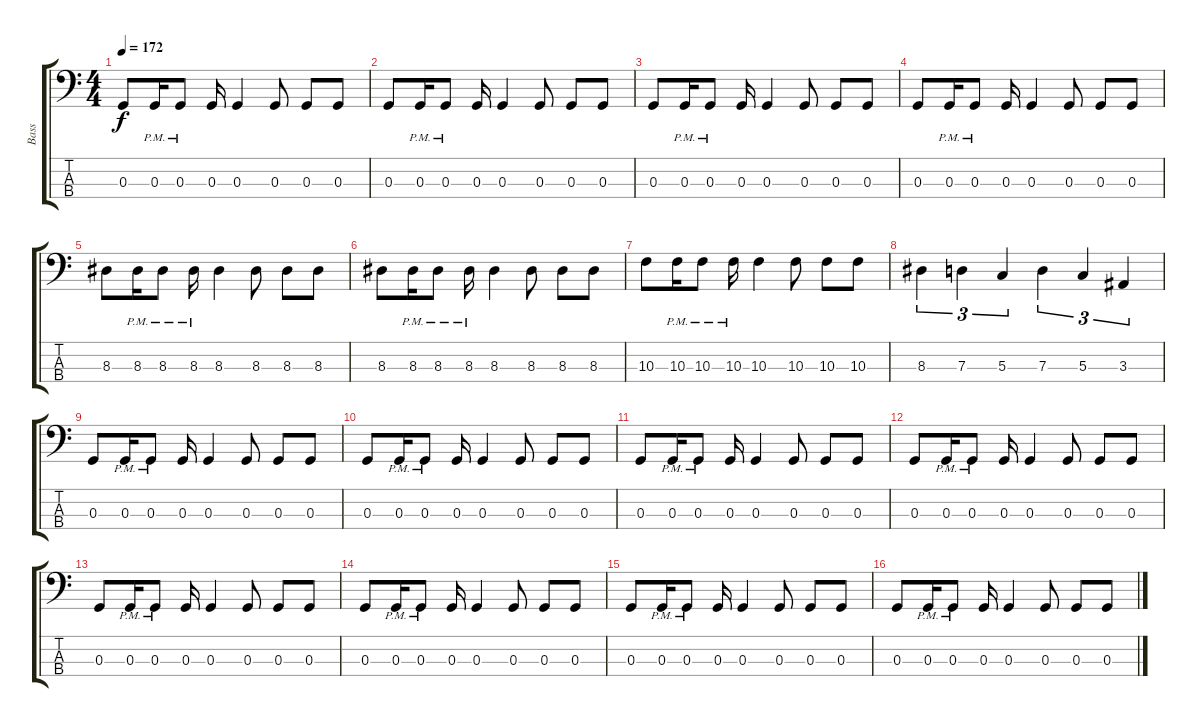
\track ("Bass" "Bass") {instrument electricbasspick}
\staff {score tabs}
\tuning (F2 C2 G1 C1) {hide}
\ts (4 4)
\tempo 172
\clef f4
\ks c
0.3.8{dy f} 0.3{pm}.16 0.3{pm}.8 0.3.16 0.3.4 0.3.8 0.3.8 0.3.8 |
0.3.8 0.3{pm}.16 0.3{pm}.8 0.3.16 0.3.4 0.3.8 0.3.8 0.3.8 |
0.3.8 0.3{pm}.16 0.3{pm}.8 0.3.16 0.3.4 0.3.8 0.3.8 0.3.8 |
0.3.8 0.3{pm}.16 0.3{pm}.8 0.3.16 0.3.4 0.3.8 0.3.8 0.3.8 |
8.3.8 8.3{pm}.16 8.3{pm}.8 8.3{pm}.16 8.3.4 8.3.8 8.3.8 8.3.8 |
8.3.8 8.3{pm}.16 8.3{pm}.8 8.3{pm}.16 8.3.4 8.3.8 8.3.8 8.3.8 |
10.3.8 10.3{pm}.16 10.3{pm}.8 10.3{pm}.16 10.3.4 10.3.8 10.3.8 10.3.8 |
8.3.4{tu (3 2)} 7.3.4{tu (3 2)} 5.3.4{tu (3 2)} 7.3.4{tu (3 2)} 5.3.4{tu (3 2)} 3.3.4{tu (3 2)} |
0.3.8 0.3{pm}.16 0.3{pm}.8 0.3.16 0.3.4 0.3.8 0.3.8 0.3.8 |
0.3.8 0.3{pm}.16 0.3{pm}.8 0.3.16 0.3.4 0.3.8 0.3.8 0.3.8 |
0.3.8 0.3{pm}.16 0.3{pm}.8 0.3.16 0.3.4 0.3.8 0.3.8 0.3.8 |
0.3.8 0.3{pm}.16 0.3{pm}.8 0.3.16 0.3.4 0.3.8 0.3.8 0.3.8 |
0.3.8 0.3{pm}.16 0.3{pm}.8 0.3.16 0.3.4 0.3.8 0.3.8 0.3.8 |
0.3.8 0.3{pm}.16 0.3{pm}.8 0.3.16 0.3.4 0.3.8 0.3.8 0.3.8 |
0.3.8 0.3{pm}.16 0.3{pm}.8 0.3.16 0.3.4 0.3.8 0.3.8 0.3.8 |
0.3.8 0.3{pm}.16 0.3{pm}.8 0.3.16 0.3.4 0.3.8 0.3.8 0.3.8
